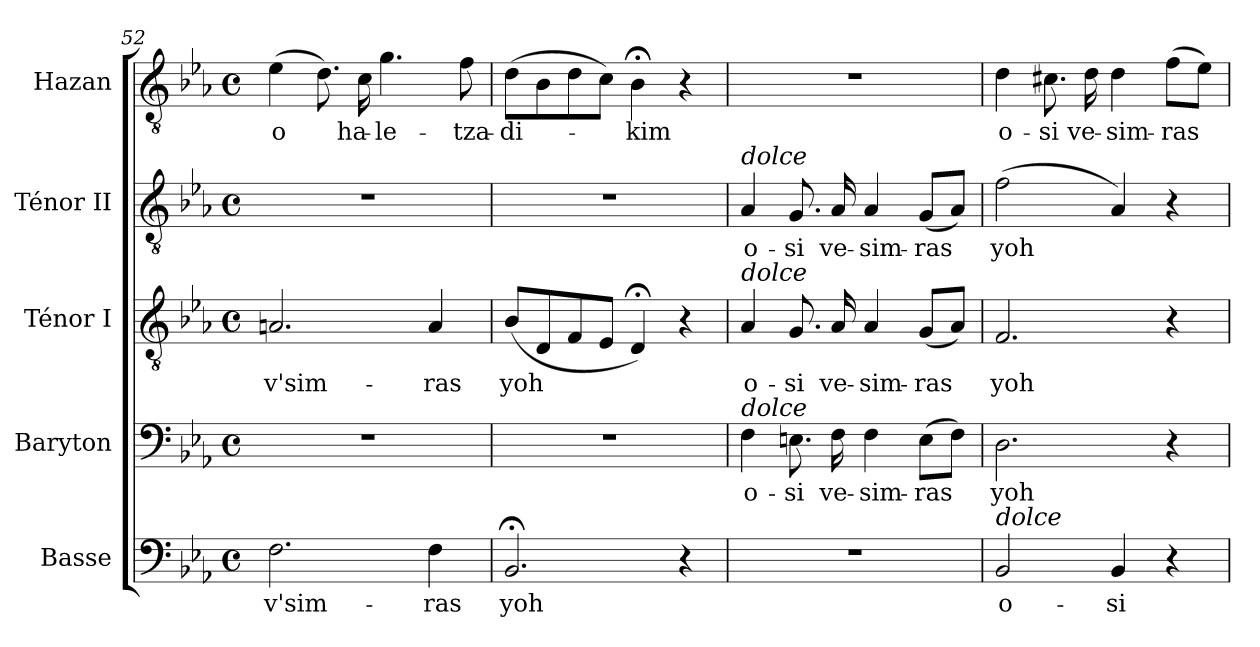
**kern	**text	**kern	**text	**kern	**text	**kern	**text	**kern	**text
*part5	*part5	*part4	*part4	*part3	*part3	*part2	*part2	*part1	*part1
*staff5	*staff5	*staff4	*staff4	*staff3	*staff3	*staff2	*staff2	*staff1	*staff1
*I"Basse	*	*I"Baryton	*	*I"Ténor I	*	*I"Ténor II	*	*I"Hazan	*
*I'B.	*	*I'Bar.	*	*I'T. I	*	*I'T. II	*	*I'H.	*
*clefF4	*	*clefF4	*	*clefGv2	*	*clefGv2	*	*clefGv2	*
*	*	*	*	*ITrd7c12	*	*ITrd7c12	*	*ITrd7c12	*
*k[b-e-a-]	*	*k[b-e-a-]	*	*k[b-e-a-]	*	*k[b-e-a-]	*	*k[b-e-a-]	*
*E-:	*	*E-:	*	*E-:	*	*E-:	*	*E-:	*
*M4/4	*	*M4/4	*	*M4/4	*	*M4/4	*	*M4/4	*
*met(c)	*	*met(c)	*	*met(c)	*	*met(c)	*	*met(c)	*
=52	=52	=52	=52	=52	=52	=52	=52	=52	=52
!	!LO:LY:b:color=#000000	!	!	!	!	!	!	!	!
!	!	!	!	!	!LO:LY:b:color=#000000	!	!	!	!
!	!	!	!	!	!	!	!	!	!LO:LY:b:color=#000000
2.Fi\	v'sim-	1r	.	2.AAni/	v'sim-	1r	.	(4E-i\	-o
.	.	.	.	.	.	.	.	8.Di\)	.
!	!	!	!	!	!	!	!	!	!LO:LY:b:color=#000000
.	.	.	.	.	.	.	.	16Ci\	ha-
!	!	!	!	!	!	!	!	!	!LO:LY:b:color=#000000
.	.	.	.	.	.	.	.	4.Gi\	-le-
!	!LO:LY:b:color=#000000	!	!	!	!	!	!	!	!
!	!	!	!	!	!LO:LY:b:color=#000000	!	!	!	!
4Fi\	-ras	.	.	4AAi/	-ras	.	.	.	.
!	!	!	!	!	!	!	!	!	!LO:LY:b:color=#000000
.	.	.	.	.	.	.	.	8Fi\	-tza-
=53	=53	=53	=53	=53	=53	=53	=53	=53	=53
!	!LO:LY:b:color=#000000	!	!	!	!	!	!	!	!
!	!	!	!	!	!LO:LY:b:color=#000000	!	!	!	!
!	!	!	!	!	!	!	!	!	!LO:LY:b:color=#000000
2.BB-;i/	yoh	1r	.	(8BB-i/L	yoh	1r	.	(8Di\L	-di-
.	.	.	.	8DDi/	.	.	.	8BB-i\	.
.	.	.	.	8FFi/	.	.	.	8Di\	.
.	.	.	.	8EE-i/J	.	.	.	8Ci\J)	.
!	!	!	!	!	!	!	!	!	!LO:LY:b:color=#000000
.	.	.	.	4DD;i/)	.	.	.	4BB-;i\	-kim
4r	.	.	.	4r	.	.	.	4r	.
!!LO:LB:g=z
=54	=54	=54	=54	=54	=54	=54	=54	=54	=54
!	!	!	!LO:LY:b:color=#000000	!	!	!	!	!	!
!	!	!	!	!	!LO:LY:b:color=#000000	!	!	!	!
!	!	!	!	!	!	!LO:TX:a:i:t=dolce	!	!	!
!	!	!	!	!LO:TX:a:i:t=dolce	!	!	!	!	!
!	!	!LO:TX:a:i:t=dolce	!	!	!	!	!	!	!
!	!	!	!	!	!	!	!LO:LY:b:color=#000000	!	!
1r	.	4Fi\	o-	4AA-i/	o-	4AA-i/	o-	1r	.
!	!	!	!LO:LY:b:color=#000000	!	!	!	!	!	!
!	!	!	!	!	!LO:LY:b:color=#000000	!	!	!	!
!	!	!	!	!	!	!	!LO:LY:b:color=#000000	!	!
.	.	8.Eni\	-si	8.GGi/	-si	8.GGi/	-si	.	.
!	!	!	!LO:LY:b:color=#000000	!	!	!	!	!	!
!	!	!	!	!	!LO:LY:b:color=#000000	!	!	!	!
!	!	!	!	!	!	!	!LO:LY:b:color=#000000	!	!
.	.	16Fi\	ve-	16AA-i/	ve-	16AA-i/	ve-	.	.
!	!	!	!LO:LY:b:color=#000000	!	!	!	!	!	!
!	!	!	!	!	!LO:LY:b:color=#000000	!	!	!	!
!	!	!	!	!	!	!	!LO:LY:b:color=#000000	!	!
.	.	4Fi\	-sim-	4AA-i/	-sim-	4AA-i/	-sim-	.	.
!	!	!	!LO:LY:b:color=#000000	!	!	!	!	!	!
!	!	!	!	!	!LO:LY:b:color=#000000	!	!	!	!
!	!	!	!	!	!	!	!LO:LY:b:color=#000000	!	!
.	.	(8Ei\L	-ras	(8GGi/L	-ras	(8GGi/L	-ras	.	.
.	.	8Fi\J)	.	8AA-i/J)	.	8AA-i/J)	.	.	.
=55	=55	=55	=55	=55	=55	=55	=55	=55	=55
!	!LO:LY:b:color=#000000	!	!	!	!	!	!	!	!
!	!	!	!LO:LY:b:color=#000000	!	!	!	!	!	!
!	!	!	!	!	!LO:LY:b:color=#000000	!	!	!	!
!	!	!	!	!	!	!	!LO:LY:b:color=#000000	!	!
!LO:TX:a:i:t=dolce	!	!	!	!	!	!	!	!	!
!	!	!	!	!	!	!	!	!	!LO:LY:b:color=#000000
2BB-i/	o-	2.Di\	yoh	2.FFi/	yoh	(2Fi\	yoh	4Di\	o-
!	!	!	!	!	!	!	!	!	!LO:LY:b:color=#000000
.	.	.	.	.	.	.	.	8.C#Xi\	-si
!	!	!	!	!	!	!	!	!	!LO:LY:b:color=#000000
.	.	.	.	.	.	.	.	16Di\	ve-
!	!LO:LY:b:color=#000000	!	!	!	!	!	!	!	!
!	!	!	!	!	!	!	!	!	!LO:LY:b:color=#000000
4BB-i/	-si	.	.	.	.	4AA-i/)	.	4Di\	-sim-
!	!	!	!	!	!	!	!	!	!LO:LY:b:color=#000000
4r	.	4r	.	4r	.	4r	.	(8Fi\L	-ras
.	.	.	.	.	.	.	.	8E-i\J)	.
=	=	=	=	=	=	=	=	=	=
*-	*-	*-	*-	*-	*-	*-	*-	*-	*-
